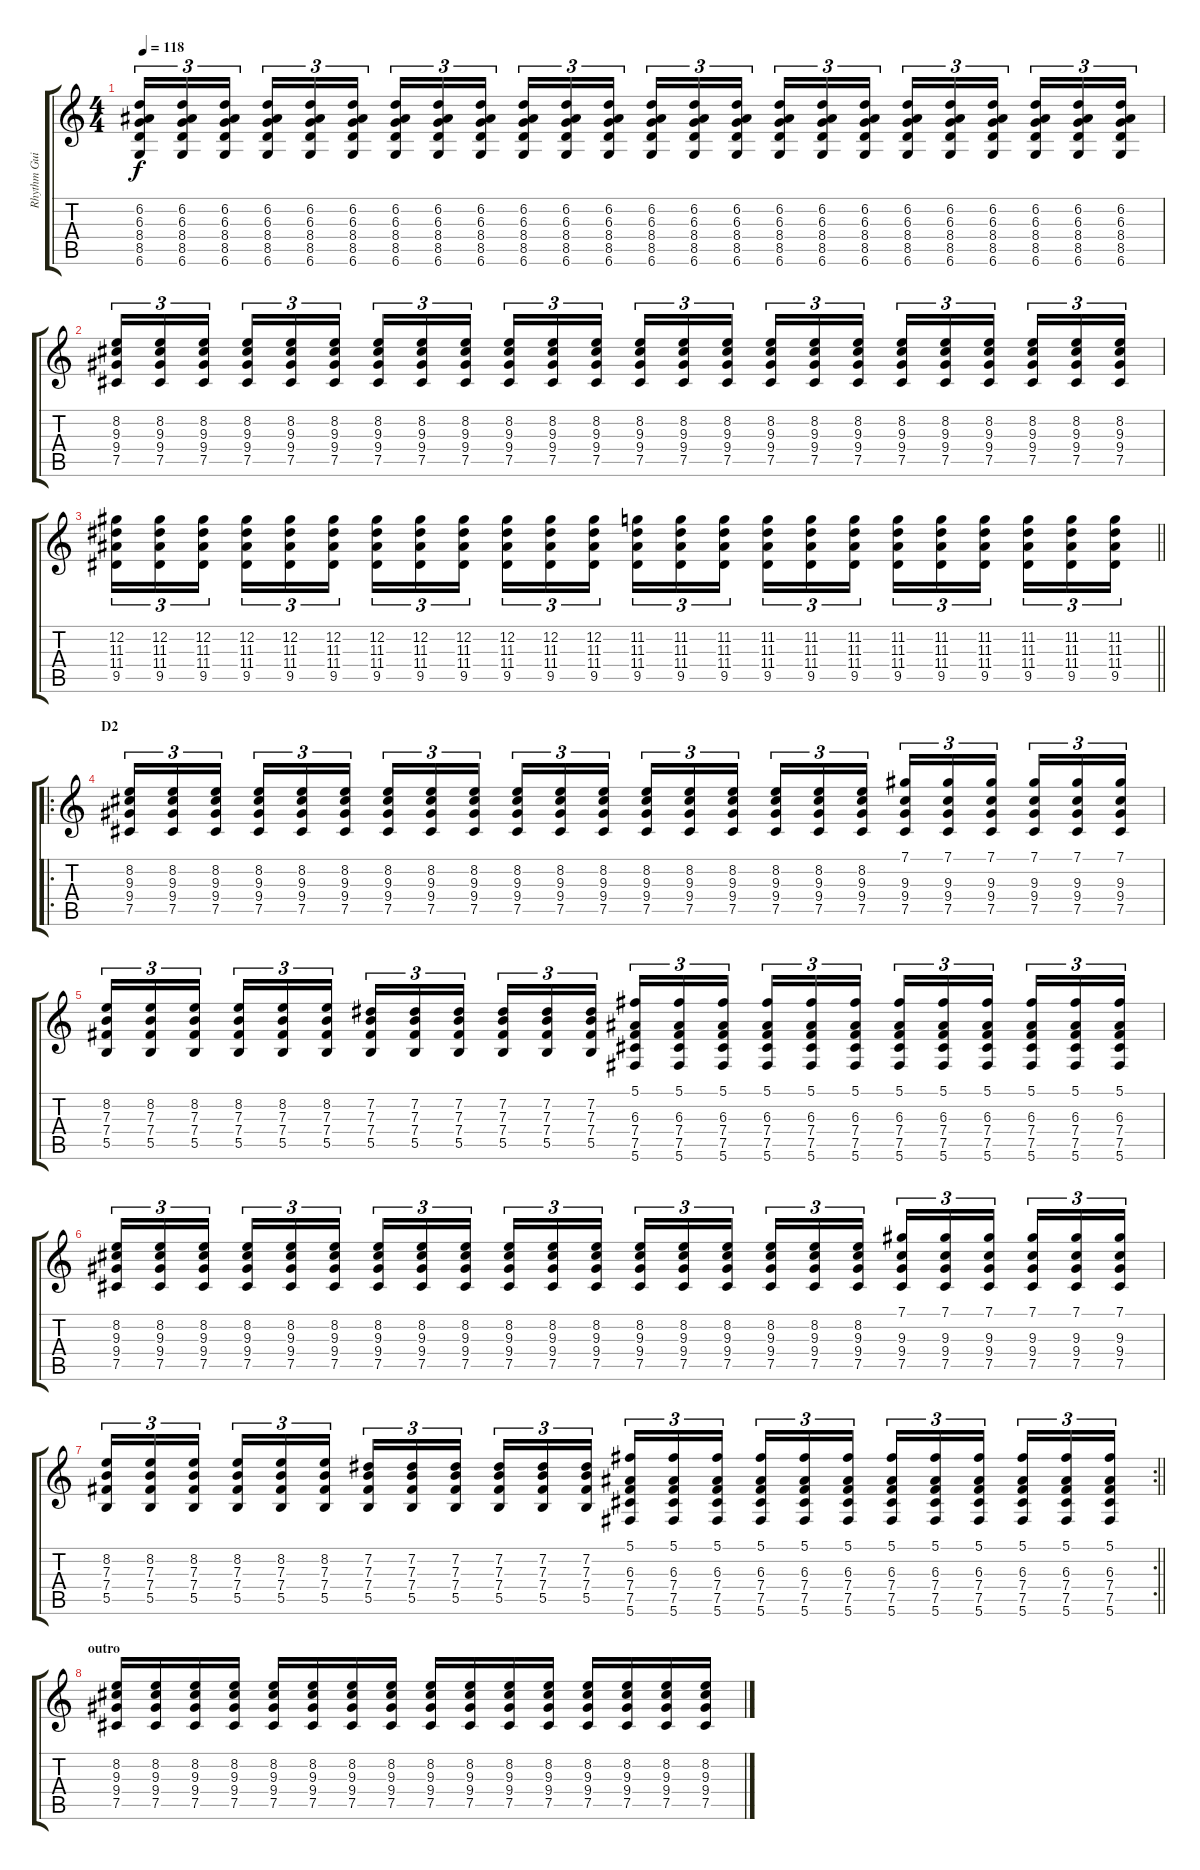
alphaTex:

\track ("Rhythm Guitar" "Rhythm Gui") {instrument overdrivenguitar}
\staff {score tabs}
\tuning (Db4 Ab3 E3 B2 Gb2 Db2) {hide}
\ts (4 4)
\tempo 118
\clef g2
\ks c
(6.2 6.3 8.4 8.5 6.6).16{tu (3 2) dy f} (6.2 6.3 8.4 8.5 6.6).16{tu (3 2)} (6.2 6.3 8.4 8.5 6.6).16{tu (3 2) beam splitsecondary} (6.2 6.3 8.4 8.5 6.6).16{tu (3 2)} (6.2 6.3 8.4 8.5 6.6).16{tu (3 2)} (6.2 6.3 8.4 8.5 6.6).16{tu (3 2)} (6.2 6.3 8.4 8.5 6.6).16{tu (3 2)} (6.2 6.3 8.4 8.5 6.6).16{tu (3 2)} (6.2 6.3 8.4 8.5 6.6).16{tu (3 2) beam splitsecondary} (6.2 6.3 8.4 8.5 6.6).16{tu (3 2)} (6.2 6.3 8.4 8.5 6.6).16{tu (3 2)} (6.2 6.3 8.4 8.5 6.6).16{tu (3 2)} (6.2 6.3 8.4 8.5 6.6).16{tu (3 2)} (6.2 6.3 8.4 8.5 6.6).16{tu (3 2)} (6.2 6.3 8.4 8.5 6.6).16{tu (3 2) beam splitsecondary} (6.2 6.3 8.4 8.5 6.6).16{tu (3 2)} (6.2 6.3 8.4 8.5 6.6).16{tu (3 2)} (6.2 6.3 8.4 8.5 6.6).16{tu (3 2)} (6.2 6.3 8.4 8.5 6.6).16{tu (3 2)} (6.2 6.3 8.4 8.5 6.6).16{tu (3 2)} (6.2 6.3 8.4 8.5 6.6).16{tu (3 2) beam splitsecondary} (6.2 6.3 8.4 8.5 6.6).16{tu (3 2)} (6.2 6.3 8.4 8.5 6.6).16{tu (3 2)} (6.2 6.3 8.4 8.5 6.6).16{tu (3 2)} |
(8.2 9.3 9.4 7.5).16{tu (3 2)} (8.2 9.3 9.4 7.5).16{tu (3 2)} (8.2 9.3 9.4 7.5).16{tu (3 2) beam splitsecondary} (8.2 9.3 9.4 7.5).16{tu (3 2)} (8.2 9.3 9.4 7.5).16{tu (3 2)} (8.2 9.3 9.4 7.5).16{tu (3 2)} (8.2 9.3 9.4 7.5).16{tu (3 2)} (8.2 9.3 9.4 7.5).16{tu (3 2)} (8.2 9.3 9.4 7.5).16{tu (3 2) beam splitsecondary} (8.2 9.3 9.4 7.5).16{tu (3 2)} (8.2 9.3 9.4 7.5).16{tu (3 2)} (8.2 9.3 9.4 7.5).16{tu (3 2)} (8.2 9.3 9.4 7.5).16{tu (3 2)} (8.2 9.3 9.4 7.5).16{tu (3 2)} (8.2 9.3 9.4 7.5).16{tu (3 2) beam splitsecondary} (8.2 9.3 9.4 7.5).16{tu (3 2)} (8.2 9.3 9.4 7.5).16{tu (3 2)} (8.2 9.3 9.4 7.5).16{tu (3 2)} (8.2 9.3 9.4 7.5).16{tu (3 2)} (8.2 9.3 9.4 7.5).16{tu (3 2)} (8.2 9.3 9.4 7.5).16{tu (3 2) beam splitsecondary} (8.2 9.3 9.4 7.5).16{tu (3 2)} (8.2 9.3 9.4 7.5).16{tu (3 2)} (8.2 9.3 9.4 7.5).16{tu (3 2)} |
\barLineRight lightlight
(12.2 11.3 11.4 9.5).16{tu (3 2)} (12.2 11.3 11.4 9.5).16{tu (3 2)} (12.2 11.3 11.4 9.5).16{tu (3 2) beam splitsecondary} (12.2 11.3 11.4 9.5).16{tu (3 2)} (12.2 11.3 11.4 9.5).16{tu (3 2)} (12.2 11.3 11.4 9.5).16{tu (3 2)} (12.2 11.3 11.4 9.5).16{tu (3 2)} (12.2 11.3 11.4 9.5).16{tu (3 2)} (12.2 11.3 11.4 9.5).16{tu (3 2) beam splitsecondary} (12.2 11.3 11.4 9.5).16{tu (3 2)} (12.2 11.3 11.4 9.5).16{tu (3 2)} (12.2 11.3 11.4 9.5).16{tu (3 2)} (11.2 11.3 11.4 9.5).16{tu (3 2)} (11.2 11.3 11.4 9.5).16{tu (3 2)} (11.2 11.3 11.4 9.5).16{tu (3 2) beam splitsecondary} (11.2 11.3 11.4 9.5).16{tu (3 2)} (11.2 11.3 11.4 9.5).16{tu (3 2)} (11.2 11.3 11.4 9.5).16{tu (3 2)} (11.2 11.3 11.4 9.5).16{tu (3 2)} (11.2 11.3 11.4 9.5).16{tu (3 2)} (11.2 11.3 11.4 9.5).16{tu (3 2) beam splitsecondary} (11.2 11.3 11.4 9.5).16{tu (3 2)} (11.2 11.3 11.4 9.5).16{tu (3 2)} (11.2 11.3 11.4 9.5).16{tu (3 2)} |
\ro
\section ("" "D2")
(8.2 9.3 9.4 7.5).16{tu (3 2)} (8.2 9.3 9.4 7.5).16{tu (3 2)} (8.2 9.3 9.4 7.5).16{tu (3 2) beam splitsecondary} (8.2 9.3 9.4 7.5).16{tu (3 2)} (8.2 9.3 9.4 7.5).16{tu (3 2)} (8.2 9.3 9.4 7.5).16{tu (3 2)} (8.2 9.3 9.4 7.5).16{tu (3 2)} (8.2 9.3 9.4 7.5).16{tu (3 2)} (8.2 9.3 9.4 7.5).16{tu (3 2) beam splitsecondary} (8.2 9.3 9.4 7.5).16{tu (3 2)} (8.2 9.3 9.4 7.5).16{tu (3 2)} (8.2 9.3 9.4 7.5).16{tu (3 2)} (8.2 9.3 9.4 7.5).16{tu (3 2)} (8.2 9.3 9.4 7.5).16{tu (3 2)} (8.2 9.3 9.4 7.5).16{tu (3 2) beam splitsecondary} (8.2 9.3 9.4 7.5).16{tu (3 2)} (8.2 9.3 9.4 7.5).16{tu (3 2)} (8.2 9.3 9.4 7.5).16{tu (3 2)} (7.1 9.3 9.4 7.5).16{tu (3 2)} (7.1 9.3 9.4 7.5).16{tu (3 2)} (7.1 9.3 9.4 7.5).16{tu (3 2) beam splitsecondary} (7.1 9.3 9.4 7.5).16{tu (3 2)} (7.1 9.3 9.4 7.5).16{tu (3 2)} (7.1 9.3 9.4 7.5).16{tu (3 2)} |
(8.2 7.3 7.4 5.5).16{tu (3 2)} (8.2 7.3 7.4 5.5).16{tu (3 2)} (8.2 7.3 7.4 5.5).16{tu (3 2) beam splitsecondary} (8.2 7.3 7.4 5.5).16{tu (3 2)} (8.2 7.3 7.4 5.5).16{tu (3 2)} (8.2 7.3 7.4 5.5).16{tu (3 2)} (7.2 7.3 7.4 5.5).16{tu (3 2)} (7.2 7.3 7.4 5.5).16{tu (3 2)} (7.2 7.3 7.4 5.5).16{tu (3 2) beam splitsecondary} (7.2 7.3 7.4 5.5).16{tu (3 2)} (7.2 7.3 7.4 5.5).16{tu (3 2)} (7.2 7.3 7.4 5.5).16{tu (3 2)} (5.1 6.3 7.4 7.5 5.6).16{tu (3 2)} (5.1 6.3 7.4 7.5 5.6).16{tu (3 2)} (5.1 6.3 7.4 7.5 5.6).16{tu (3 2) beam splitsecondary} (5.1 6.3 7.4 7.5 5.6).16{tu (3 2)} (5.1 6.3 7.4 7.5 5.6).16{tu (3 2)} (5.1 6.3 7.4 7.5 5.6).16{tu (3 2)} (5.1 6.3 7.4 7.5 5.6).16{tu (3 2)} (5.1 6.3 7.4 7.5 5.6).16{tu (3 2)} (5.1 6.3 7.4 7.5 5.6).16{tu (3 2) beam splitsecondary} (5.1 6.3 7.4 7.5 5.6).16{tu (3 2)} (5.1 6.3 7.4 7.5 5.6).16{tu (3 2)} (5.1 6.3 7.4 7.5 5.6).16{tu (3 2)} |
(8.2 9.3 9.4 7.5).16{tu (3 2)} (8.2 9.3 9.4 7.5).16{tu (3 2)} (8.2 9.3 9.4 7.5).16{tu (3 2) beam splitsecondary} (8.2 9.3 9.4 7.5).16{tu (3 2)} (8.2 9.3 9.4 7.5).16{tu (3 2)} (8.2 9.3 9.4 7.5).16{tu (3 2)} (8.2 9.3 9.4 7.5).16{tu (3 2)} (8.2 9.3 9.4 7.5).16{tu (3 2)} (8.2 9.3 9.4 7.5).16{tu (3 2) beam splitsecondary} (8.2 9.3 9.4 7.5).16{tu (3 2)} (8.2 9.3 9.4 7.5).16{tu (3 2)} (8.2 9.3 9.4 7.5).16{tu (3 2)} (8.2 9.3 9.4 7.5).16{tu (3 2)} (8.2 9.3 9.4 7.5).16{tu (3 2)} (8.2 9.3 9.4 7.5).16{tu (3 2) beam splitsecondary} (8.2 9.3 9.4 7.5).16{tu (3 2)} (8.2 9.3 9.4 7.5).16{tu (3 2)} (8.2 9.3 9.4 7.5).16{tu (3 2)} (7.1 9.3 9.4 7.5).16{tu (3 2)} (7.1 9.3 9.4 7.5).16{tu (3 2)} (7.1 9.3 9.4 7.5).16{tu (3 2) beam splitsecondary} (7.1 9.3 9.4 7.5).16{tu (3 2)} (7.1 9.3 9.4 7.5).16{tu (3 2)} (7.1 9.3 9.4 7.5).16{tu (3 2)} |
\rc 2
\barLineRight lightlight
(8.2 7.3 7.4 5.5).16{tu (3 2)} (8.2 7.3 7.4 5.5).16{tu (3 2)} (8.2 7.3 7.4 5.5).16{tu (3 2) beam splitsecondary} (8.2 7.3 7.4 5.5).16{tu (3 2)} (8.2 7.3 7.4 5.5).16{tu (3 2)} (8.2 7.3 7.4 5.5).16{tu (3 2)} (7.2 7.3 7.4 5.5).16{tu (3 2)} (7.2 7.3 7.4 5.5).16{tu (3 2)} (7.2 7.3 7.4 5.5).16{tu (3 2) beam splitsecondary} (7.2 7.3 7.4 5.5).16{tu (3 2)} (7.2 7.3 7.4 5.5).16{tu (3 2)} (7.2 7.3 7.4 5.5).16{tu (3 2)} (5.1 6.3 7.4 7.5 5.6).16{tu (3 2)} (5.1 6.3 7.4 7.5 5.6).16{tu (3 2)} (5.1 6.3 7.4 7.5 5.6).16{tu (3 2) beam splitsecondary} (5.1 6.3 7.4 7.5 5.6).16{tu (3 2)} (5.1 6.3 7.4 7.5 5.6).16{tu (3 2)} (5.1 6.3 7.4 7.5 5.6).16{tu (3 2)} (5.1 6.3 7.4 7.5 5.6).16{tu (3 2)} (5.1 6.3 7.4 7.5 5.6).16{tu (3 2)} (5.1 6.3 7.4 7.5 5.6).16{tu (3 2) beam splitsecondary} (5.1 6.3 7.4 7.5 5.6).16{tu (3 2)} (5.1 6.3 7.4 7.5 5.6).16{tu (3 2)} (5.1 6.3 7.4 7.5 5.6).16{tu (3 2)} |
\section ("" "outro")
(8.2 9.3 9.4 7.5).16 (8.2 9.3 9.4 7.5).16 (8.2 9.3 9.4 7.5).16 (8.2 9.3 9.4 7.5).16 (8.2 9.3 9.4 7.5).16 (8.2 9.3 9.4 7.5).16 (8.2 9.3 9.4 7.5).16 (8.2 9.3 9.4 7.5).16 (8.2 9.3 9.4 7.5).16 (8.2 9.3 9.4 7.5).16 (8.2 9.3 9.4 7.5).16 (8.2 9.3 9.4 7.5).16 (8.2 9.3 9.4 7.5).16 (8.2 9.3 9.4 7.5).16 (8.2 9.3 9.4 7.5).16 (8.2 9.3 9.4 7.5).16
